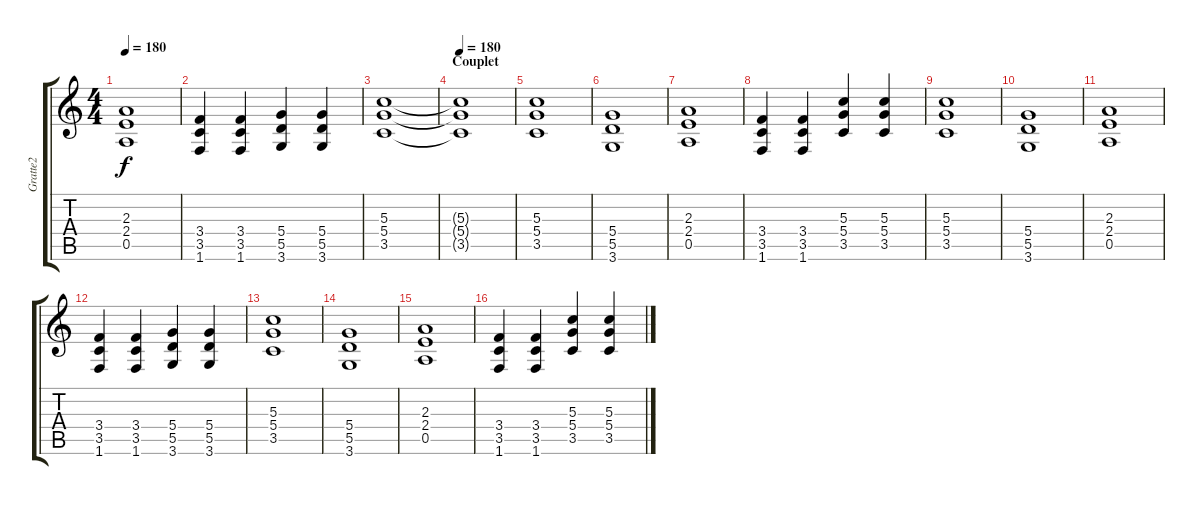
\track ("Gratte2" "Gratte2") {instrument distortionguitar}
\staff {score tabs}
\tuning (E4 B3 G3 D3 A2 E2) {hide}
\ts (4 4)
\tempo 180
\clef g2
\ks c
(2.3 2.4 0.5).1{dy f} |
(3.4 3.5 1.6).4 (3.4 3.5 1.6).4 (5.4 5.5 3.6).4 (5.4 5.5 3.6).4 |
(5.3 5.4 3.5).1 |
\section ("" "Couplet")
\tempo 180
(5.3{t} 5.4{t} 3.5{t}).1 |
(5.3 5.4 3.5).1 |
(5.4 5.5 3.6).1 |
(2.3 2.4 0.5).1 |
(3.4 3.5 1.6).4 (3.4 3.5 1.6).4 (5.3 5.4 3.5).4 (5.3 5.4 3.5).4 |
(5.3 5.4 3.5).1 |
(5.4 5.5 3.6).1 |
(2.3 2.4 0.5).1 |
(3.4 3.5 1.6).4 (3.4 3.5 1.6).4 (5.4 5.5 3.6).4 (5.4 5.5 3.6).4 |
(5.3 5.4 3.5).1 |
(5.4 5.5 3.6).1 |
(2.3 2.4 0.5).1 |
(3.4 3.5 1.6).4 (3.4 3.5 1.6).4 (5.3 5.4 3.5).4 (5.3 5.4 3.5).4
